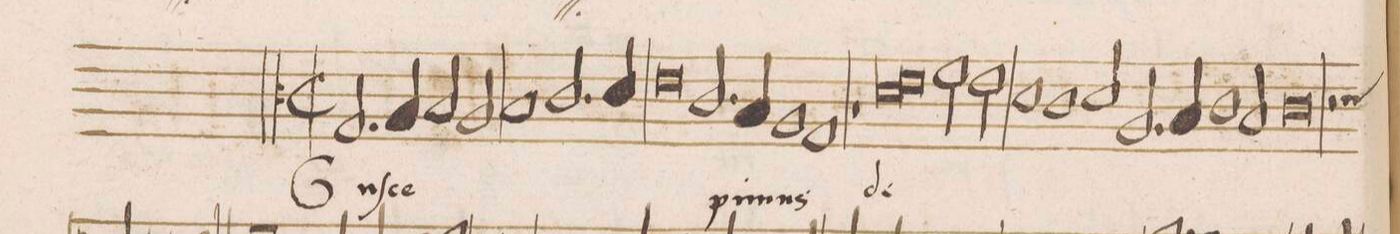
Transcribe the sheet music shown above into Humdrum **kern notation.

**kern	**text
*I"ALTVS	*
*clefC3	*
*k[]	*
*met(C|)	*
*M2/1	*
2.G/	Suſ-
4A/	-ce-
2B/	.
2A/	.
=2-	=2-
1B	.
2.c/	.
4d/	.
=3-	=3-
0e	.
=4-	=4-
2.c/	.
4B/	.
1A	-pi-
=5-	=5-
1G	-mus
1r	.
=6-	=6-
*lig	*
1d	de
1e	.
*Xlig	*
=7-	=7-
*2\right	*
2f\	.
2e\	.
1d	.
=8-	=8-
1c	.
2d/	.
2.A/	.
=9-	=9-
4B/	.
1c	.
2B/	.
=10-	=10-
0c	.
=11-	=11-
*custos:d	*
2r	.
*-	*-
